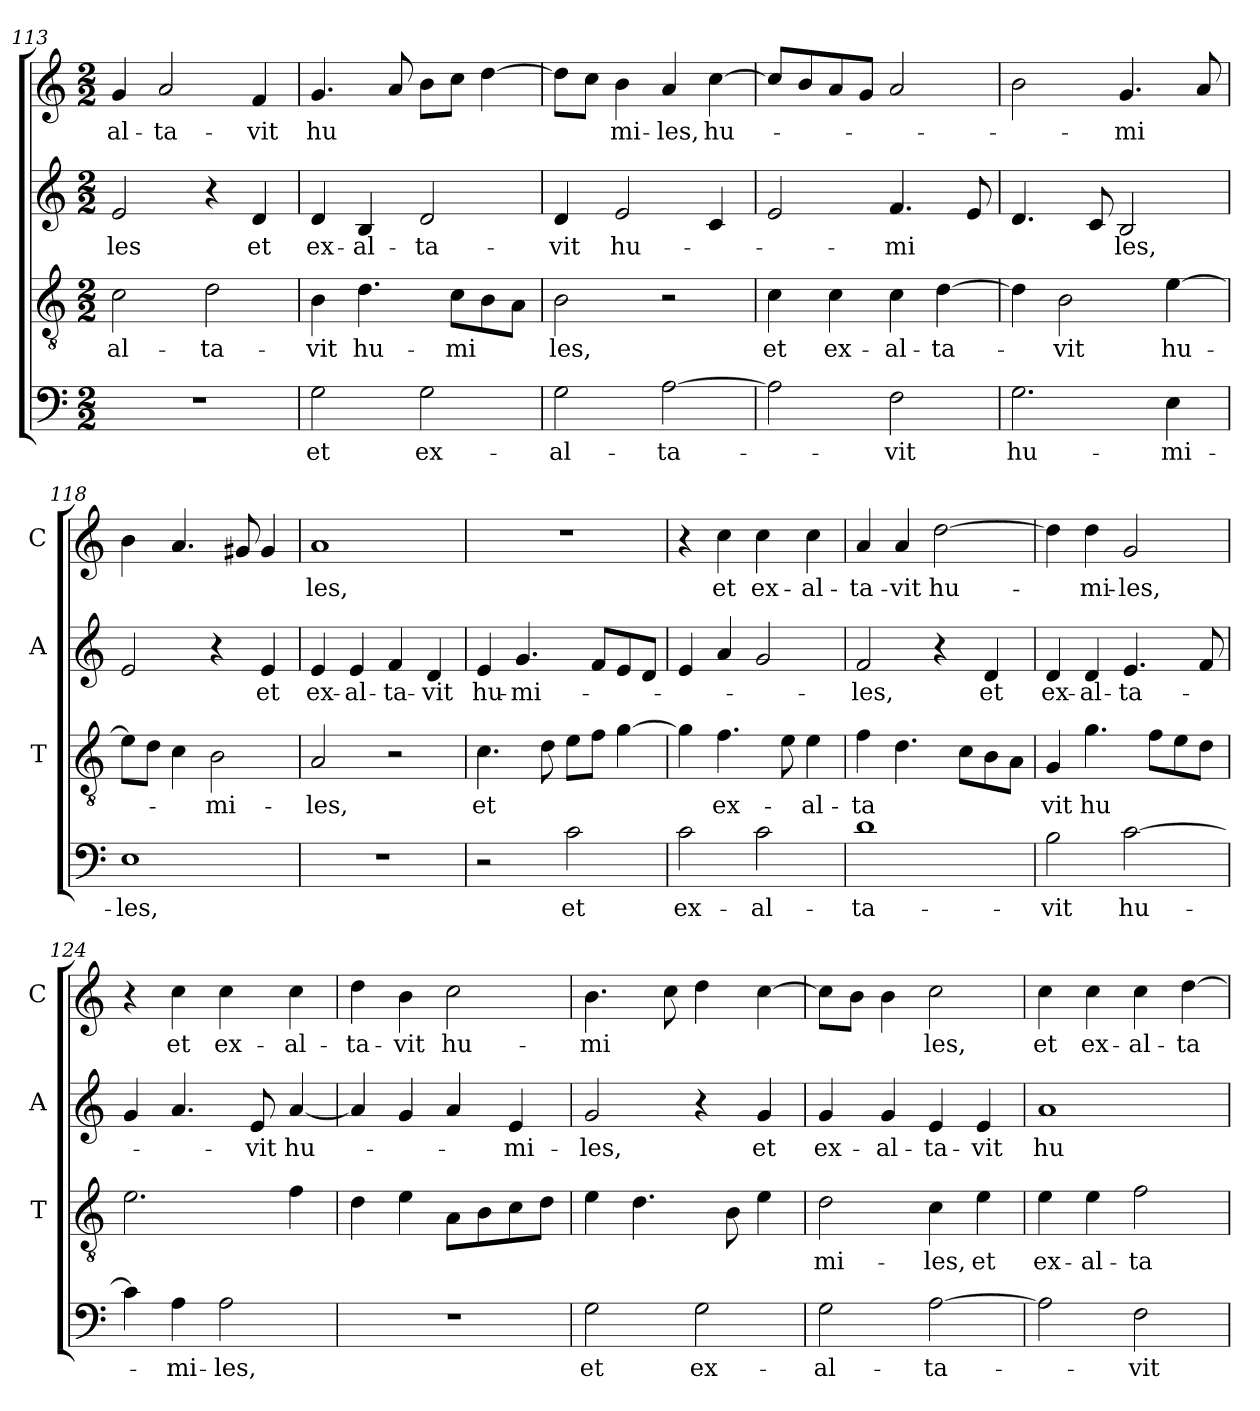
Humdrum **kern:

**kern	**text	**kern	**text	**kern	**text	**kern	**text
*part4	*part4	*part3	*part3	*part2	*part2	*part1	*part1
*staff4	*staff4	*staff3	*staff3	*staff2	*staff2	*staff1	*staff1
*	*	*I'T	*	*I'A	*	*I'C	*
*clefF4	*	*clefGv2	*	*clefG2	*	*clefG2	*
*k[]	*	*k[]	*	*k[]	*	*k[]	*
*C:	*	*C:	*	*C:	*	*C:	*
*M2/2	*	*M2/2	*	*M2/2	*	*M2/2	*
=113	=113	=113	=113	=113	=113	=113	=113
!	!	!	!LO:LY:b	!	!LO:LY:b	!	!LO:LY:b
1r	.	2c\	-al-	2e/	-les	4g/	-al-
!	!	!	!	!	!	!	!LO:LY:b
.	.	.	.	.	.	2a/	-ta-
!	!	!	!LO:LY:b	!	!	!	!
.	.	2d\	-ta-	4r	.	.	.
!	!	!	!	!	!LO:LY:b	!	!LO:LY:b
.	.	.	.	4d/	et	4f/	-vit
=114	=114	=114	=114	=114	=114	=114	=114
!	!LO:LY:b	!	!LO:LY:b	!	!LO:LY:b	!	!LO:LY:b
2G\	et	4B\	-vit	4d/	ex-	4.g/	hu
!	!	!	!LO:LY:b	!	!LO:LY:b	!	!
.	.	4.d\	hu-	4B/	-al-	.	.
.	.	.	.	.	.	8a/	.
!	!LO:LY:b	!	!	!	!LO:LY:b	!	!
2G\	ex-	.	.	2d/	-ta-	8b\L	.
!	!	!	!LO:LY:b	!	!	!	!
.	.	8c\L	-mi	.	.	8cc\J	.
.	.	8B\	.	.	.	[4dd\	.
.	.	8A\J	.	.	.	.	.
=115	=115	=115	=115	=115	=115	=115	=115
!	!LO:LY:b	!	!LO:LY:b	!	!LO:LY:b	!	!
2G\	-al-	2B\	les,	4d/	-vit	8dd\L]	.
.	.	.	.	.	.	8cc\J	.
!	!	!	!	!	!LO:LY:b	!	!LO:LY:b
.	.	.	.	2e/	hu-	4b\	mi-
!	!LO:LY:b	!	!	!	!	!	!LO:LY:b
[2A\	-ta-	2r	.	.	.	4a/	-les,
!	!	!	!	!	!	!	!LO:LY:b
.	.	.	.	4c/	.	[4cc\	hu-
!!LO:PB:g=z
=116	=116	=116	=116	=116	=116	=116	=116
!	!	!	!LO:LY:b	!	!	!	!
2A\]	.	4c\	et	2e/	.	8cc/L]	.
.	.	.	.	.	.	8b/	.
!	!	!	!LO:LY:b	!	!	!	!
.	.	4c\	ex-	.	.	8a/	.
.	.	.	.	.	.	8g/J	.
!	!LO:LY:b	!	!LO:LY:b	!	!LO:LY:b	!	!
2F\	-vit	4c\	-al-	4.f/	-mi	2a/	.
!	!	!	!LO:LY:b	!	!	!	!
.	.	[4d\	-ta-	.	.	.	.
.	.	.	.	8e/	.	.	.
=117	=117	=117	=117	=117	=117	=117	=117
!	!LO:LY:b	!	!	!	!	!	!
2.G\	hu-	4d\]	.	4.d/	.	2b\	.
!	!	!	!LO:LY:b	!	!	!	!
.	.	2B\	-vit	.	.	.	.
.	.	.	.	8c/	.	.	.
!	!	!	!	!	!LO:LY:b	!	!LO:LY:b
.	.	.	.	2B/	les,	4.g/	-mi
!	!LO:LY:b	!	!LO:LY:b	!	!	!	!
4E\	-mi-	[4e\	hu-	.	.	.	.
.	.	.	.	.	.	8a/	.
=118	=118	=118	=118	=118	=118	=118	=118
!	!LO:LY:b	!	!	!	!	!	!
1E	-les,	8e\L]	.	2e/	.	4b\	.
.	.	8d\J	.	.	.	.	.
.	.	4c\	.	.	.	4.a/	.
!	!	!	!LO:LY:b	!	!	!	!
.	.	2B\	-mi-	4r	.	.	.
.	.	.	.	.	.	8g#/	.
!	!	!	!	!	!LO:LY:b	!	!
.	.	.	.	4e/	et	4g#/	.
=119	=119	=119	=119	=119	=119	=119	=119
!	!	!	!LO:LY:b	!	!LO:LY:b	!	!LO:LY:b
1r	.	2A/	-les,	4e/	ex-	1a	les,
!	!	!	!	!	!LO:LY:b	!	!
.	.	.	.	4e/	-al-	.	.
!	!	!	!	!	!LO:LY:b	!	!
.	.	2r	.	4f/	-ta-	.	.
!	!	!	!	!	!LO:LY:b	!	!
.	.	.	.	4d/	-vit	.	.
=120	=120	=120	=120	=120	=120	=120	=120
!	!	!	!LO:LY:b	!	!LO:LY:b	!	!
2r	.	4.c\	et	4e/	hu-	1r	.
!	!	!	!	!	!LO:LY:b	!	!
.	.	.	.	4.g/	-mi-	.	.
.	.	8d\	.	.	.	.	.
!	!LO:LY:b	!	!	!	!	!	!
2c\	et	8e\L	.	.	.	.	.
.	.	8f\J	.	8f/L	.	.	.
.	.	[4g\	.	8e/	.	.	.
.	.	.	.	8d/J	.	.	.
=121	=121	=121	=121	=121	=121	=121	=121
!	!LO:LY:b	!	!	!	!	!	!
2c\	ex-	4g\]	.	4e/	.	4r	.
!	!	!	!LO:LY:b	!	!	!	!LO:LY:b
.	.	4.f\	ex-	4a/	.	4cc\	et
!	!LO:LY:b	!	!	!	!	!	!LO:LY:b
2c\	-al-	.	.	2g/	.	4cc\	ex-
.	.	8e\	.	.	.	.	.
!	!	!	!LO:LY:b	!	!	!	!LO:LY:b
.	.	4e\	-al-	.	.	4cc\	-al-
!!LO:LB:g=z
=122	=122	=122	=122	=122	=122	=122	=122
!	!LO:LY:b	!	!LO:LY:b	!	!LO:LY:b	!	!LO:LY:b
1d	-­ta-	4f\	-­ta	2f/	-­les,	4a/	-­ta-
!	!	!	!	!	!	!	!LO:LY:b
.	.	4.d\	.	.	.	4a/	-vit
!	!	!	!	!	!	!	!LO:LY:b
.	.	.	.	4r	.	[2dd\	hu-
.	.	8c\L	.	.	.	.	.
!	!	!	!	!	!LO:LY:b	!	!
.	.	8B\	.	4d/	et	.	.
.	.	8A\J	.	.	.	.	.
=123	=123	=123	=123	=123	=123	=123	=123
!	!LO:LY:b	!	!LO:LY:b	!	!LO:LY:b	!	!
2B\	-vit	4G/	vit	4d/	ex-	4dd\]	.
!	!	!	!LO:LY:b	!	!LO:LY:b	!	!LO:LY:b
.	.	4.g\	hu	4d/	-al-	4dd\	-mi-
!	!LO:LY:b	!	!	!	!LO:LY:b	!	!LO:LY:b
[2c\	hu-	.	.	4.e/	-ta-	2g/	-les,
.	.	8f\L	.	.	.	.	.
.	.	8e\	.	.	.	.	.
.	.	8d\J	.	8f/	.	.	.
=124	=124	=124	=124	=124	=124	=124	=124
4c\]	.	2.e\	.	4g/	.	4r	.
!	!LO:LY:b	!	!	!	!	!	!LO:LY:b
4A\	-mi-	.	.	4.a/	.	4cc\	et
!	!LO:LY:b	!	!	!	!	!	!LO:LY:b
2A\	-les,	.	.	.	.	4cc\	ex-
!	!	!	!	!	!LO:LY:b	!	!
.	.	.	.	8e/	-vit	.	.
!	!	!	!	!	!LO:LY:b	!	!LO:LY:b
.	.	4f\	.	[4a/	hu-	4cc\	-al-
=125	=125	=125	=125	=125	=125	=125	=125
!	!	!	!	!	!	!	!LO:LY:b
1r	.	4d\	.	4a/]	.	4dd\	-ta-
!	!	!	!	!	!	!	!LO:LY:b
.	.	4e\	.	4g/	.	4b\	-vit
!	!	!	!	!	!	!	!LO:LY:b
.	.	8A\L	.	4a/	.	2cc\	hu-
.	.	8B\	.	.	.	.	.
!	!	!	!	!	!LO:LY:b	!	!
.	.	8c\	.	4e/	-mi-	.	.
.	.	8d\J	.	.	.	.	.
=126	=126	=126	=126	=126	=126	=126	=126
!	!LO:LY:b	!	!	!	!LO:LY:b	!	!LO:LY:b
2G\	et	4e\	.	2g/	-les,	4.b\	-mi
.	.	4.d\	.	.	.	.	.
.	.	.	.	.	.	8cc\	.
!	!LO:LY:b	!	!	!	!	!	!
2G\	ex-	.	.	4r	.	4dd\	.
.	.	8B\	.	.	.	.	.
!	!	!	!	!	!LO:LY:b	!	!
.	.	4e\	.	4g/	et	[4cc\	.
=127	=127	=127	=127	=127	=127	=127	=127
!	!LO:LY:b	!	!LO:LY:b	!	!LO:LY:b	!	!
2G\	-al-	2d\	mi-	4g/	ex-	8cc\L]	.
.	.	.	.	.	.	8b\J	.
!	!	!	!	!	!LO:LY:b	!	!
.	.	.	.	4g/	-al-	4b\	.
!	!LO:LY:b	!	!LO:LY:b	!	!LO:LY:b	!	!LO:LY:b
[2A\	-ta-	4c\	-les,	4e/	-ta-	2cc\	les,
!	!	!	!LO:LY:b	!	!LO:LY:b	!	!
.	.	4e\	et	4e/	-vit	.	.
!!LO:LB:g=z
=128	=128	=128	=128	=128	=128	=128	=128
!	!	!	!LO:LY:b	!	!LO:LY:b	!	!LO:LY:b
2A\]	.	4e\	ex-	1a	hu-	4cc\	et
!	!	!	!LO:LY:b	!	!	!	!LO:LY:b
.	.	4e\	-al-	.	.	4cc\	ex-
!	!LO:LY:b	!	!LO:LY:b	!	!	!	!LO:LY:b
2F\	-vit	2f\	-ta-	.	.	4cc\	-al-
!	!	!	!	!	!	!	!LO:LY:b
.	.	.	.	.	.	[4dd\	-ta-
=	=	=	=	=	=	=	=
*-	*-	*-	*-	*-	*-	*-	*-
